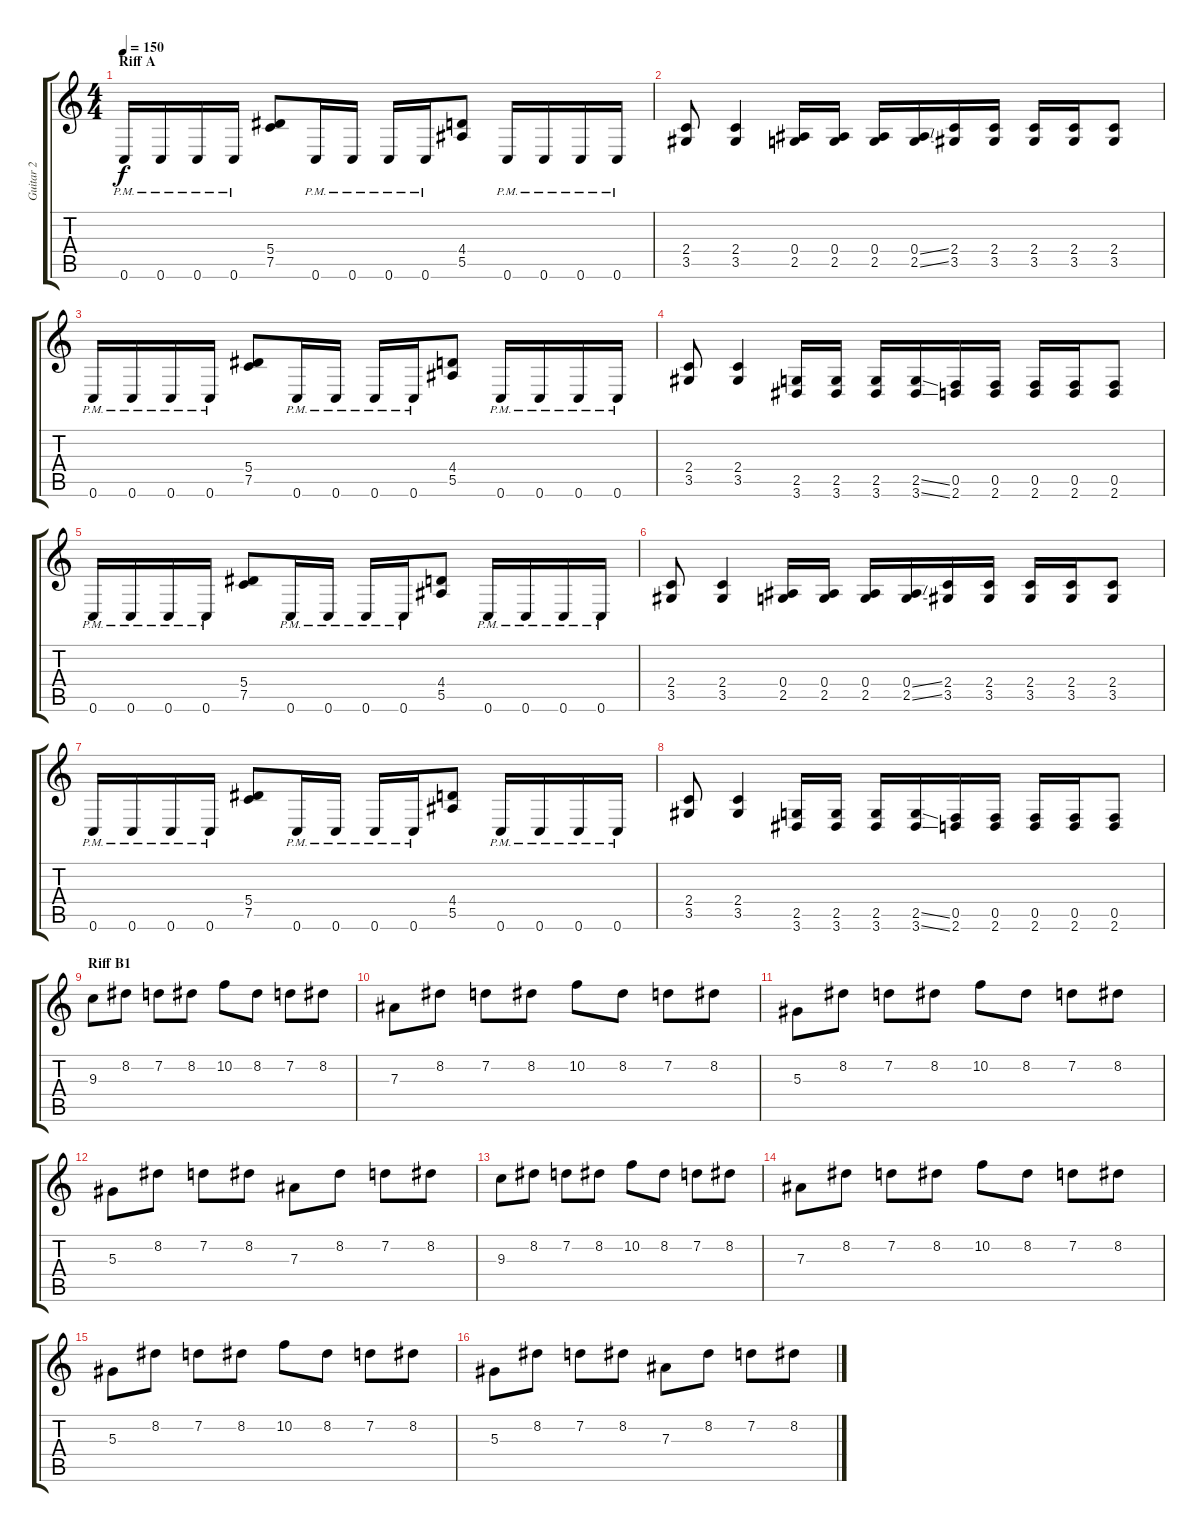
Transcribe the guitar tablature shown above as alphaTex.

\track ("Guitar 2" "Guitar 2") {instrument distortionguitar}
\staff {score tabs}
\tuning (C4 G3 Eb3 Bb2 F2 C2) {hide}
\ts (4 4)
\section ("" "Riff A")
\tempo 150
\clef g2
\ks c
0.6{pm}.16{dy f instrument distortionguitar} 0.6{pm}.16 0.6{pm}.16 0.6{pm}.16 (5.4 7.5).8 0.6{pm}.16 0.6{pm}.16 0.6{pm}.16 0.6{pm}.16 (4.4 5.5).8 0.6{pm}.16 0.6{pm}.16 0.6{pm}.16 0.6{pm}.16 |
(2.4 3.5).8 (2.4 3.5).4 (0.4 2.5).16 (0.4 2.5).16 (0.4 2.5).16 (0.4{ss} 2.5{ss}).16 (2.4 3.5).16 (2.4 3.5).16 (2.4 3.5).16 (2.4 3.5).16 (2.4 3.5).8 |
0.6{pm}.16 0.6{pm}.16 0.6{pm}.16 0.6{pm}.16 (5.4 7.5).8 0.6{pm}.16 0.6{pm}.16 0.6{pm}.16 0.6{pm}.16 (4.4 5.5).8 0.6{pm}.16 0.6{pm}.16 0.6{pm}.16 0.6{pm}.16 |
(2.4 3.5).8 (2.4 3.5).4 (2.5 3.6).16 (2.5 3.6).16 (2.5 3.6).16 (2.5{ss} 3.6{ss}).16 (0.5 2.6).16 (0.5 2.6).16 (0.5 2.6).16 (0.5 2.6).16 (0.5 2.6).8 |
0.6{pm}.16 0.6{pm}.16 0.6{pm}.16 0.6{pm}.16 (5.4 7.5).8 0.6{pm}.16 0.6{pm}.16 0.6{pm}.16 0.6{pm}.16 (4.4 5.5).8 0.6{pm}.16 0.6{pm}.16 0.6{pm}.16 0.6{pm}.16 |
(2.4 3.5).8 (2.4 3.5).4 (0.4 2.5).16 (0.4 2.5).16 (0.4 2.5).16 (0.4{ss} 2.5{ss}).16 (2.4 3.5).16 (2.4 3.5).16 (2.4 3.5).16 (2.4 3.5).16 (2.4 3.5).8 |
0.6{pm}.16 0.6{pm}.16 0.6{pm}.16 0.6{pm}.16 (5.4 7.5).8 0.6{pm}.16 0.6{pm}.16 0.6{pm}.16 0.6{pm}.16 (4.4 5.5).8 0.6{pm}.16 0.6{pm}.16 0.6{pm}.16 0.6{pm}.16 |
(2.4 3.5).8 (2.4 3.5).4 (2.5 3.6).16 (2.5 3.6).16 (2.5 3.6).16 (2.5{ss} 3.6{ss}).16 (0.5 2.6).16 (0.5 2.6).16 (0.5 2.6).16 (0.5 2.6).16 (0.5 2.6).8 |
\section ("" "Riff B1")
9.3.8 8.2.8 7.2.8 8.2.8 10.2.8 8.2.8 7.2.8 8.2.8 |
7.3.8 8.2.8 7.2.8 8.2.8 10.2.8 8.2.8 7.2.8 8.2.8 |
5.3.8 8.2.8 7.2.8 8.2.8 10.2.8 8.2.8 7.2.8 8.2.8 |
5.3.8 8.2.8 7.2.8 8.2.8 7.3.8 8.2.8 7.2.8 8.2.8 |
9.3.8 8.2.8 7.2.8 8.2.8 10.2.8 8.2.8 7.2.8 8.2.8 |
7.3.8 8.2.8 7.2.8 8.2.8 10.2.8 8.2.8 7.2.8 8.2.8 |
5.3.8 8.2.8 7.2.8 8.2.8 10.2.8 8.2.8 7.2.8 8.2.8 |
5.3.8 8.2.8 7.2.8 8.2.8 7.3.8 8.2.8 7.2.8 8.2.8
